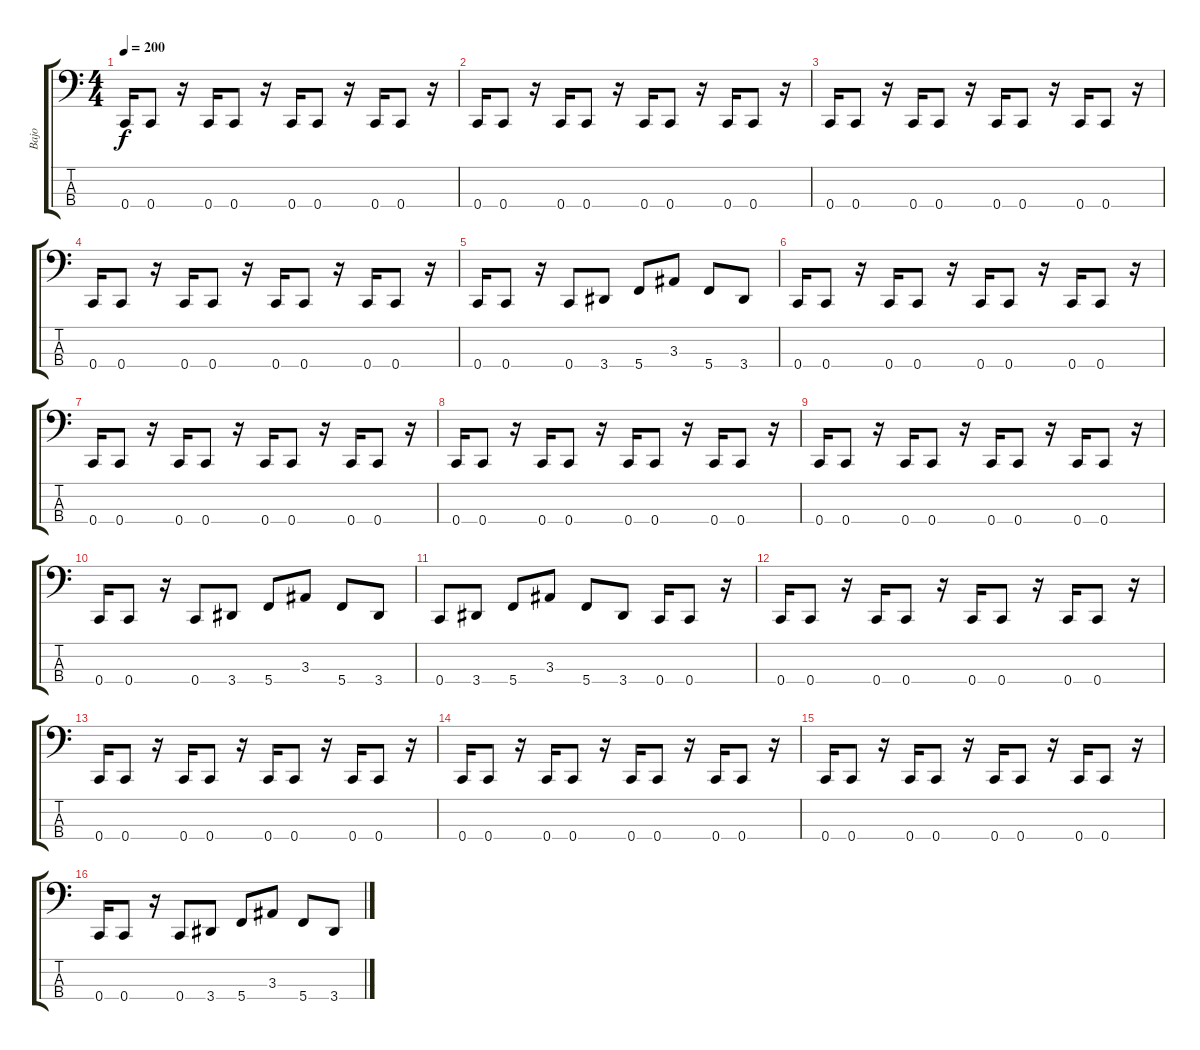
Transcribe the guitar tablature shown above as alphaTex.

\track ("Bajo" "Bajo") {instrument electricbasspick}
\staff {score tabs}
\tuning (F2 C2 G1 C1) {hide}
\ts (4 4)
\tempo 200
\clef f4
\ks c
0.4.16{dy f} 0.4.8 r.16 0.4.16 0.4.8 r.16 0.4.16 0.4.8 r.16 0.4.16 0.4.8 r.16 |
0.4.16 0.4.8 r.16 0.4.16 0.4.8 r.16 0.4.16 0.4.8 r.16 0.4.16 0.4.8 r.16 |
0.4.16 0.4.8 r.16 0.4.16 0.4.8 r.16 0.4.16 0.4.8 r.16 0.4.16 0.4.8 r.16 |
0.4.16 0.4.8 r.16 0.4.16 0.4.8 r.16 0.4.16 0.4.8 r.16 0.4.16 0.4.8 r.16 |
0.4.16 0.4.8 r.16 0.4.8 3.4.8 5.4.8 3.3.8 5.4.8 3.4.8 |
0.4.16 0.4.8 r.16 0.4.16 0.4.8 r.16 0.4.16 0.4.8 r.16 0.4.16 0.4.8 r.16 |
0.4.16 0.4.8 r.16 0.4.16 0.4.8 r.16 0.4.16 0.4.8 r.16 0.4.16 0.4.8 r.16 |
0.4.16 0.4.8 r.16 0.4.16 0.4.8 r.16 0.4.16 0.4.8 r.16 0.4.16 0.4.8 r.16 |
0.4.16 0.4.8 r.16 0.4.16 0.4.8 r.16 0.4.16 0.4.8 r.16 0.4.16 0.4.8 r.16 |
0.4.16 0.4.8 r.16 0.4.8 3.4.8 5.4.8 3.3.8 5.4.8 3.4.8 |
0.4.8 3.4.8 5.4.8 3.3.8 5.4.8 3.4.8 0.4.16 0.4.8 r.16 |
0.4.16 0.4.8 r.16 0.4.16 0.4.8 r.16 0.4.16 0.4.8 r.16 0.4.16 0.4.8 r.16 |
0.4.16 0.4.8 r.16 0.4.16 0.4.8 r.16 0.4.16 0.4.8 r.16 0.4.16 0.4.8 r.16 |
0.4.16 0.4.8 r.16 0.4.16 0.4.8 r.16 0.4.16 0.4.8 r.16 0.4.16 0.4.8 r.16 |
0.4.16 0.4.8 r.16 0.4.16 0.4.8 r.16 0.4.16 0.4.8 r.16 0.4.16 0.4.8 r.16 |
0.4.16 0.4.8 r.16 0.4.8 3.4.8 5.4.8 3.3.8 5.4.8 3.4.8
